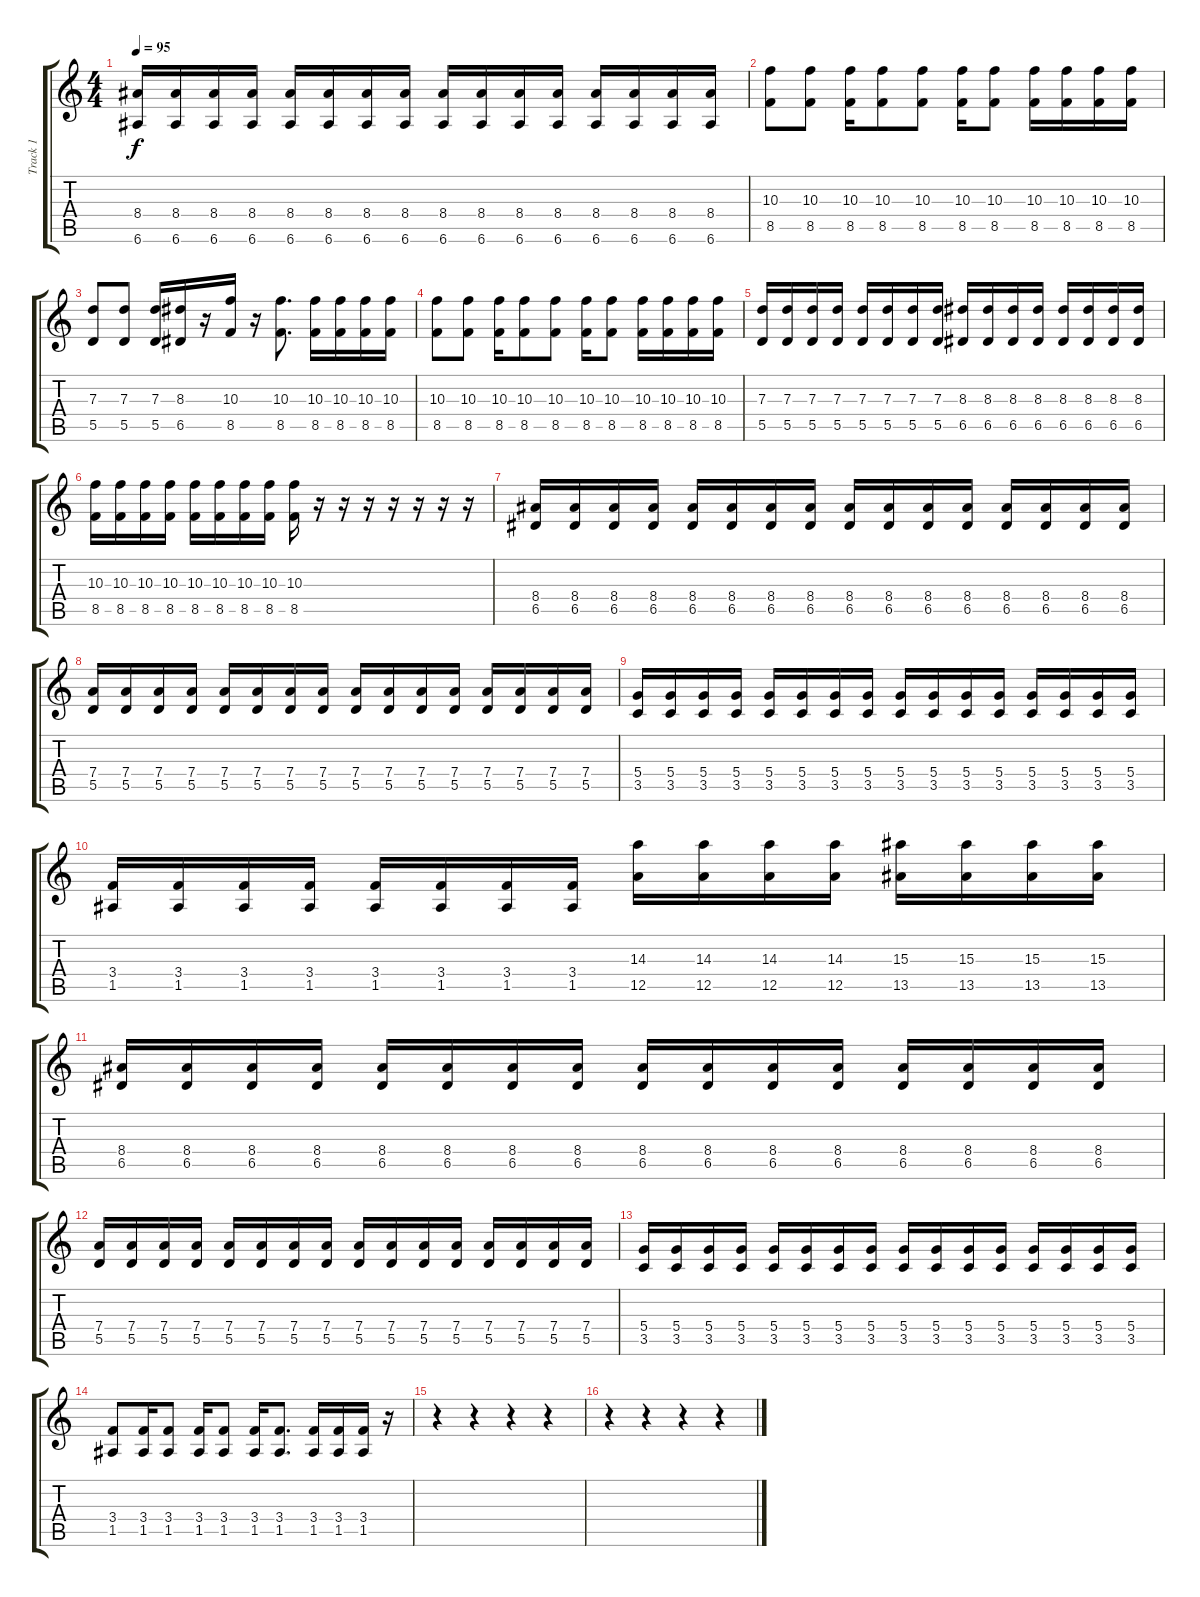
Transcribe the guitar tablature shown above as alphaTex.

\track ("Track 1" "Track 1") {instrument overdrivenguitar}
\staff {score tabs}
\tuning (E4 B3 G3 D3 A2 E2) {hide}
\ts (4 4)
\tempo 95
\clef g2
\ks c
(8.4 6.6).16{dy f} (8.4 6.6).16 (8.4 6.6).16 (8.4 6.6).16 (8.4 6.6).16 (8.4 6.6).16 (8.4 6.6).16 (8.4 6.6).16 (8.4 6.6).16 (8.4 6.6).16 (8.4 6.6).16 (8.4 6.6).16 (8.4 6.6).16 (8.4 6.6).16 (8.4 6.6).16 (8.4 6.6).16 |
(10.3 8.5).8{instrument overdrivenguitar} (10.3 8.5).8 (10.3 8.5).16 (10.3 8.5).8 (10.3 8.5).8 (10.3 8.5).16 (10.3 8.5).8 (10.3 8.5).16 (10.3 8.5).16 (10.3 8.5).16 (10.3 8.5).16 |
(7.3 5.5).8 (7.3 5.5).8 (7.3 5.5).16 (8.3 6.5).16 r.16 (10.3 8.5).16 r.16 (10.3 8.5).8{d} (10.3 8.5).16 (10.3 8.5).16 (10.3 8.5).16 (10.3 8.5).16 |
(10.3 8.5).8 (10.3 8.5).8 (10.3 8.5).16 (10.3 8.5).8 (10.3 8.5).8 (10.3 8.5).16 (10.3 8.5).8 (10.3 8.5).16 (10.3 8.5).16 (10.3 8.5).16 (10.3 8.5).16 |
(7.3 5.5).16 (7.3 5.5).16 (7.3 5.5).16 (7.3 5.5).16 (7.3 5.5).16 (7.3 5.5).16 (7.3 5.5).16 (7.3 5.5).16 (8.3 6.5).16 (8.3 6.5).16 (8.3 6.5).16 (8.3 6.5).16 (8.3 6.5).16 (8.3 6.5).16 (8.3 6.5).16 (8.3 6.5).16 |
(10.3 8.5).16 (10.3 8.5).16 (10.3 8.5).16 (10.3 8.5).16 (10.3 8.5).16 (10.3 8.5).16 (10.3 8.5).16 (10.3 8.5).16 (10.3 8.5).16 r.16 r.16 r.16 r.16 r.16 r.16 r.16 |
(8.4 6.5).16 (8.4 6.5).16 (8.4 6.5).16 (8.4 6.5).16 (8.4 6.5).16 (8.4 6.5).16 (8.4 6.5).16 (8.4 6.5).16 (8.4 6.5).16 (8.4 6.5).16 (8.4 6.5).16 (8.4 6.5).16 (8.4 6.5).16 (8.4 6.5).16 (8.4 6.5).16 (8.4 6.5).16 |
(7.4 5.5).16 (7.4 5.5).16 (7.4 5.5).16 (7.4 5.5).16 (7.4 5.5).16 (7.4 5.5).16 (7.4 5.5).16 (7.4 5.5).16 (7.4 5.5).16 (7.4 5.5).16 (7.4 5.5).16 (7.4 5.5).16 (7.4 5.5).16 (7.4 5.5).16 (7.4 5.5).16 (7.4 5.5).16 |
(5.4 3.5).16 (5.4 3.5).16 (5.4 3.5).16 (5.4 3.5).16 (5.4 3.5).16 (5.4 3.5).16 (5.4 3.5).16 (5.4 3.5).16 (5.4 3.5).16 (5.4 3.5).16 (5.4 3.5).16 (5.4 3.5).16 (5.4 3.5).16 (5.4 3.5).16 (5.4 3.5).16 (5.4 3.5).16 |
(3.4 1.5).16 (3.4 1.5).16 (3.4 1.5).16 (3.4 1.5).16 (3.4 1.5).16 (3.4 1.5).16 (3.4 1.5).16 (3.4 1.5).16 (14.3 12.5).16 (14.3 12.5).16 (14.3 12.5).16 (14.3 12.5).16 (15.3 13.5).16 (15.3 13.5).16 (15.3 13.5).16 (15.3 13.5).16 |
(8.4 6.5).16 (8.4 6.5).16 (8.4 6.5).16 (8.4 6.5).16 (8.4 6.5).16 (8.4 6.5).16 (8.4 6.5).16 (8.4 6.5).16 (8.4 6.5).16 (8.4 6.5).16 (8.4 6.5).16 (8.4 6.5).16 (8.4 6.5).16 (8.4 6.5).16 (8.4 6.5).16 (8.4 6.5).16 |
(7.4 5.5).16 (7.4 5.5).16 (7.4 5.5).16 (7.4 5.5).16 (7.4 5.5).16 (7.4 5.5).16 (7.4 5.5).16 (7.4 5.5).16 (7.4 5.5).16 (7.4 5.5).16 (7.4 5.5).16 (7.4 5.5).16 (7.4 5.5).16 (7.4 5.5).16 (7.4 5.5).16 (7.4 5.5).16 |
(5.4 3.5).16 (5.4 3.5).16 (5.4 3.5).16 (5.4 3.5).16 (5.4 3.5).16 (5.4 3.5).16 (5.4 3.5).16 (5.4 3.5).16 (5.4 3.5).16 (5.4 3.5).16 (5.4 3.5).16 (5.4 3.5).16 (5.4 3.5).16 (5.4 3.5).16 (5.4 3.5).16 (5.4 3.5).16 |
(3.4 1.5).8 (3.4 1.5).16 (3.4 1.5).8 (3.4 1.5).16 (3.4 1.5).8 (3.4 1.5).16 (3.4 1.5).8{d} (3.4 1.5).16 (3.4 1.5).16 (3.4 1.5).16 r.16 |
r.4 r.4 r.4 r.4 |
r.4 r.4 r.4 r.4
